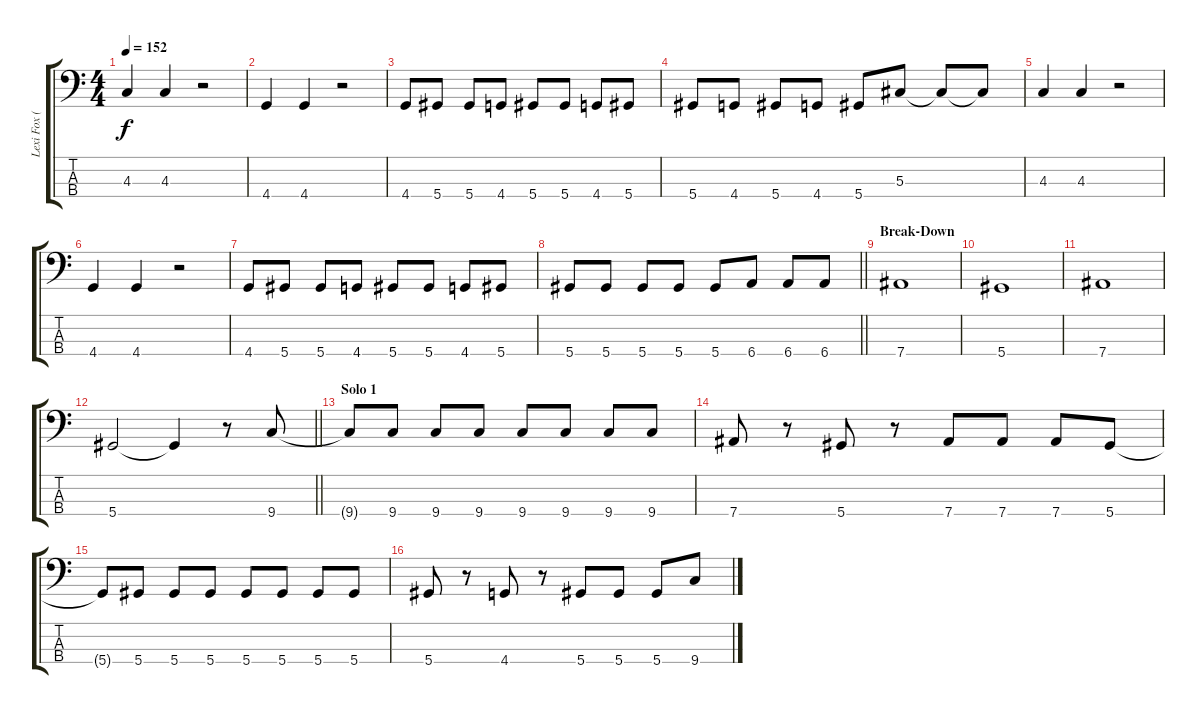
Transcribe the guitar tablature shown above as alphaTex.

\track ("Lexi Fox (Bass)" "Lexi Fox (") {instrument electricbassfinger}
\staff {score tabs}
\tuning (Gb2 Db2 Ab1 Eb1) {hide}
\ts (4 4)
\tempo 152
\clef f4
\ks c
4.3.4{dy f} 4.3.4 r.2 |
4.4.4 4.4.4 r.2 |
4.4.8 5.4.8 5.4.8 4.4.8 5.4.8 5.4.8 4.4.8 5.4.8 |
5.4.8 4.4.8 5.4.8 4.4.8 5.4.8 5.3.8 5.3{t}.8 5.3{t}.8 |
4.3.4 4.3.4 r.2 |
4.4.4 4.4.4 r.2 |
4.4.8 5.4.8 5.4.8 4.4.8 5.4.8 5.4.8 4.4.8 5.4.8 |
\barLineRight lightlight
5.4.8 5.4.8 5.4.8 5.4.8 5.4.8 6.4.8 6.4.8 6.4.8 |
\section ("" "Break-Down")
7.4.1 |
5.4.1 |
7.4.1 |
\barLineRight lightlight
5.4.2 5.4{t}.4 r.8 9.4.8 |
\section ("" "Solo 1")
9.4{t}.8 9.4.8 9.4.8 9.4.8 9.4.8 9.4.8 9.4.8 9.4.8 |
7.4.8 r.8 5.4.8 r.8 7.4.8 7.4.8 7.4.8 5.4.8 |
5.4{t}.8 5.4.8 5.4.8 5.4.8 5.4.8 5.4.8 5.4.8 5.4.8 |
5.4.8 r.8 4.4.8 r.8 5.4.8 5.4.8 5.4.8 9.4.8
